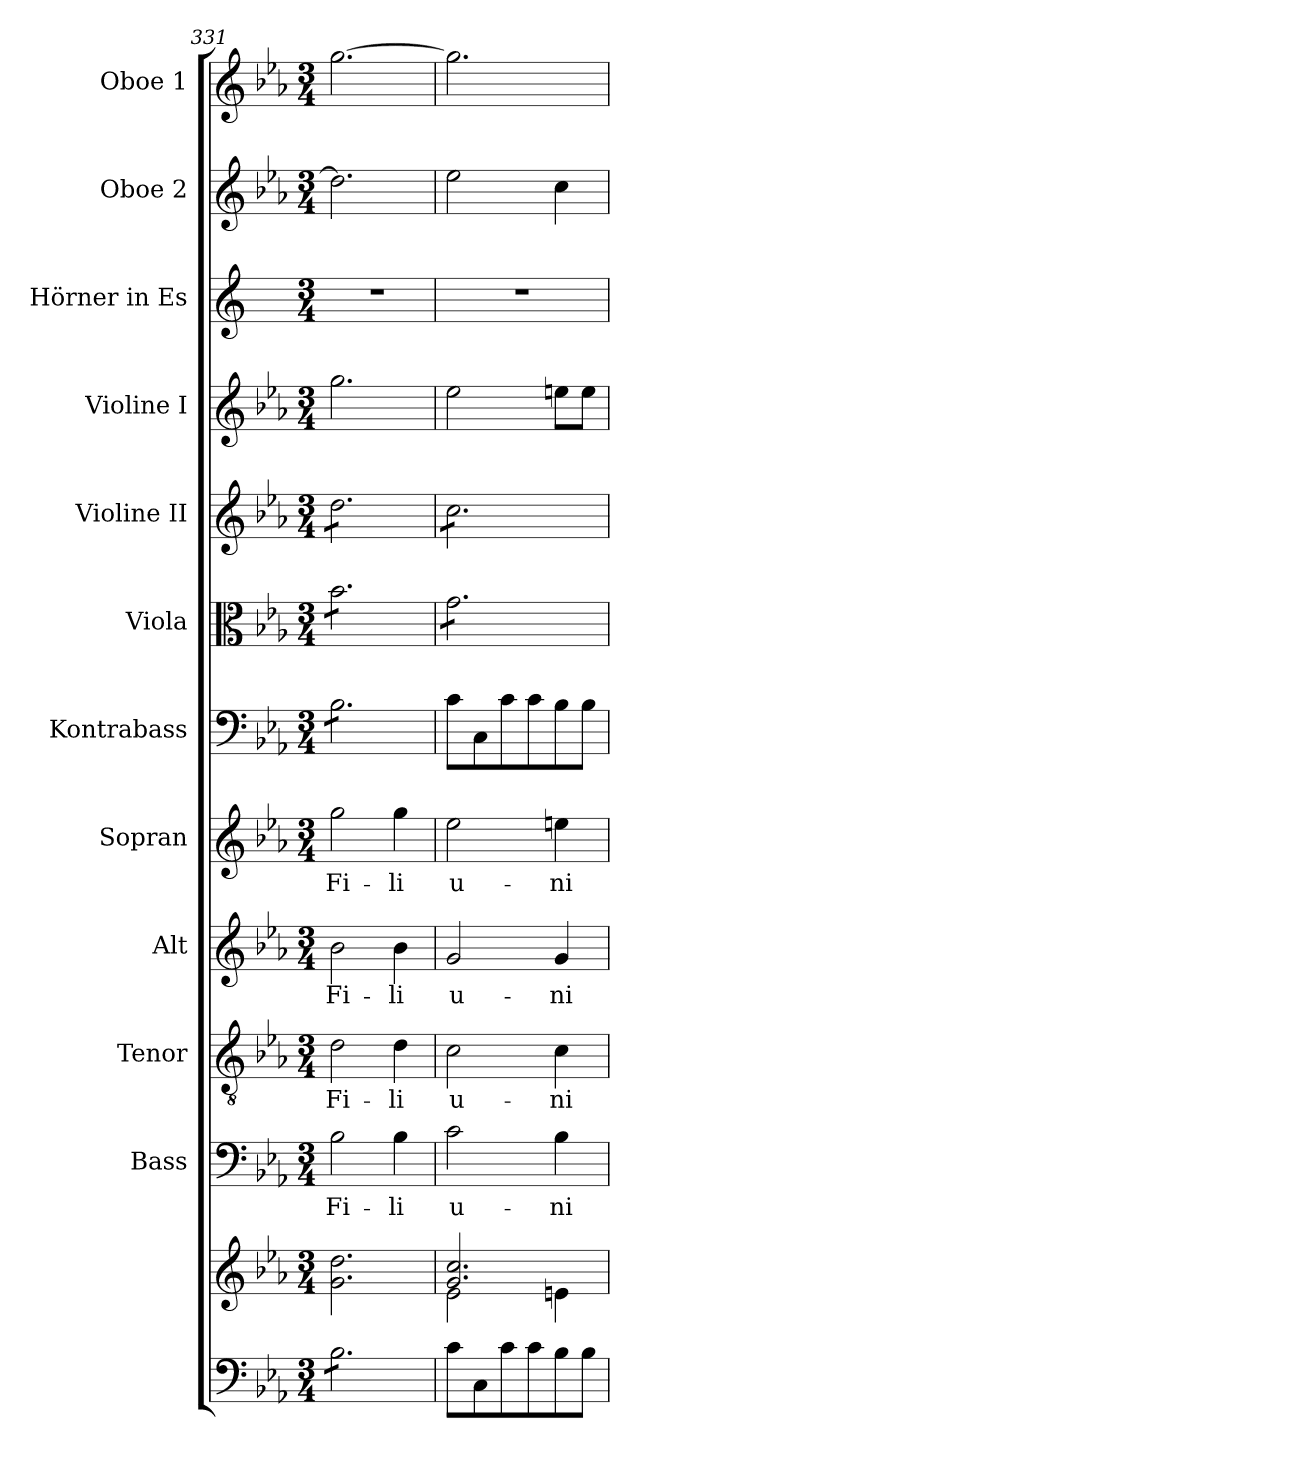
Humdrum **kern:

**kern	**kern	**kern	**text	**kern	**text	**kern	**text	**kern	**text	**kern	**kern	**kern	**kern	**kern	**kern	**kern
*part12	*part12	*part11	*part11	*part10	*part10	*part9	*part9	*part8	*part8	*part7	*part6	*part5	*part4	*part3	*part2	*part1
*staff13	*staff12	*staff11	*staff11	*staff10	*staff10	*staff9	*staff9	*staff8	*staff8	*staff7	*staff6	*staff5	*staff4	*staff3	*staff2	*staff1
*	*	*I"Bass	*	*I"Tenor	*	*I"Alt	*	*I"Sopran	*	*I"Kontrabass	*I"Viola	*I"Violine II	*I"Violine I	*I"Hörner in Es	*I"Oboe 2	*I"Oboe 1
*	*	*I'B.	*	*I'T.	*	*I'A.	*	*I'S.	*	*I'Kb.	*I'Vla.	*I'Vl. II	*I'Vl. I	*	*I'Ob. 2	*I'Ob. 1
*clefF4	*clefG2	*clefF4	*	*clefGv2	*	*clefG2	*	*clefG2	*	*clefF4	*clefC3	*clefG2	*clefG2	*clefG2	*clefG2	*clefG2
*	*	*	*	*	*	*	*	*	*	*ITrd7c12	*	*	*	*ITrd5c9	*	*
*k[b-e-a-]	*k[b-e-a-]	*k[b-e-a-]	*	*k[b-e-a-]	*	*k[b-e-a-]	*	*k[b-e-a-]	*	*k[b-e-a-]	*k[b-e-a-]	*k[b-e-a-]	*k[b-e-a-]	*k[b-e-a-]	*k[b-e-a-]	*k[b-e-a-]
*E-:	*E-:	*E-:	*	*E-:	*	*E-:	*	*E-:	*	*E-:	*E-:	*E-:	*E-:	*E-:	*E-:	*E-:
*M3/4	*M3/4	*M3/4	*	*M3/4	*	*M3/4	*	*M3/4	*	*M3/4	*M3/4	*M3/4	*M3/4	*M3/4	*M3/4	*M3/4
=331	=331	=331	=331	=331	=331	=331	=331	=331	=331	=331	=331	=331	=331	=331	=331	=331
!	!	!	!LO:LY:b	!	!LO:LY:b	!	!LO:LY:b	!	!LO:LY:b	!	!	!	!	!	!	!
*tremolo	*	*	*	*	*	*	*	*	*	*	*	*	*	*	*	*
*	*	*	*	*	*	*	*	*	*	*tremolo	*	*	*	*	*	*
*	*	*	*	*	*	*	*	*	*	*	*tremolo	*	*	*	*	*
*	*	*	*	*	*	*	*	*	*	*	*	*tremolo	*	*	*	*
8B-\L	2.g\ 2.dd\	2B-\	Fi-	2d\	Fi-	2b-\	Fi-	2gg\	Fi-	8BB-\L	8b-\L	8dd\L	2.gg\	2.r	2.dd\]	[2.gg\
8B-\	.	.	.	.	.	.	.	.	.	8BB-\	8b-\	8dd\	.	.	.	.
8B-\	.	.	.	.	.	.	.	.	.	8BB-\	8b-\	8dd\	.	.	.	.
8B-\	.	.	.	.	.	.	.	.	.	8BB-\	8b-\	8dd\	.	.	.	.
!	!	!	!LO:LY:b	!	!LO:LY:b	!	!LO:LY:b	!	!LO:LY:b	!	!	!	!	!	!	!
8B-\	.	4B-\	-li	4d\	-li	4b-\	-li	4gg\	-li	8BB-\	8b-\	8dd\	.	.	.	.
8B-\J	.	.	.	.	.	.	.	.	.	8BB-\J	8b-\J	8dd\J	.	.	.	.
*	*	*	*	*	*	*	*	*	*	*Xtremolo	*	*	*	*	*	*
*Xtremolo	*	*	*	*	*	*	*	*	*	*	*	*	*	*	*	*
!!LO:PB:g=z
=332	=332	=332	=332	=332	=332	=332	=332	=332	=332	=332	=332	=332	=332	=332	=332	=332
*	*^	*	*	*	*	*	*	*	*	*	*	*	*	*	*	*
!	!	!	!	!LO:LY:b	!	!LO:LY:b	!	!LO:LY:b	!	!LO:LY:b	!	!	!	!	!	!	!
8c\L	2.g/ 2.cc/	2e-\	2c\	u-	2c\	u-	2g/	u-	2ee-\	u-	8C\L	8g\L	8cc\L	2ee-\	2.r	2ee-\	2.gg\]
8C\	.	.	.	.	.	.	.	.	.	.	8CC\	8g\	8cc\	.	.	.	.
8c\	.	.	.	.	.	.	.	.	.	.	8C\	8g\	8cc\	.	.	.	.
8c\	.	.	.	.	.	.	.	.	.	.	8C\	8g\	8cc\	.	.	.	.
!	!	!	!	!LO:LY:b	!	!LO:LY:b	!	!LO:LY:b	!	!LO:LY:b	!	!	!	!	!	!	!
8B-\	.	4en\	4B-\	-ni-	4c\	-ni-	4g/	-ni-	4een\	-ni-	8BB-\	8g\	8cc\	8een\L	.	4cc\	.
8B-\J	.	.	.	.	.	.	.	.	.	.	8BB-\J	8g\J	8cc\J	8ee\J	.	.	.
*	*	*	*	*	*	*	*	*	*	*	*	*	*Xtremolo	*	*	*	*
*	*	*	*	*	*	*	*	*	*	*	*	*Xtremolo	*	*	*	*	*
*	*v	*v	*	*	*	*	*	*	*	*	*	*	*	*	*	*	*
=	=	=	=	=	=	=	=	=	=	=	=	=	=	=	=	=
*-	*-	*-	*-	*-	*-	*-	*-	*-	*-	*-	*-	*-	*-	*-	*-	*-
